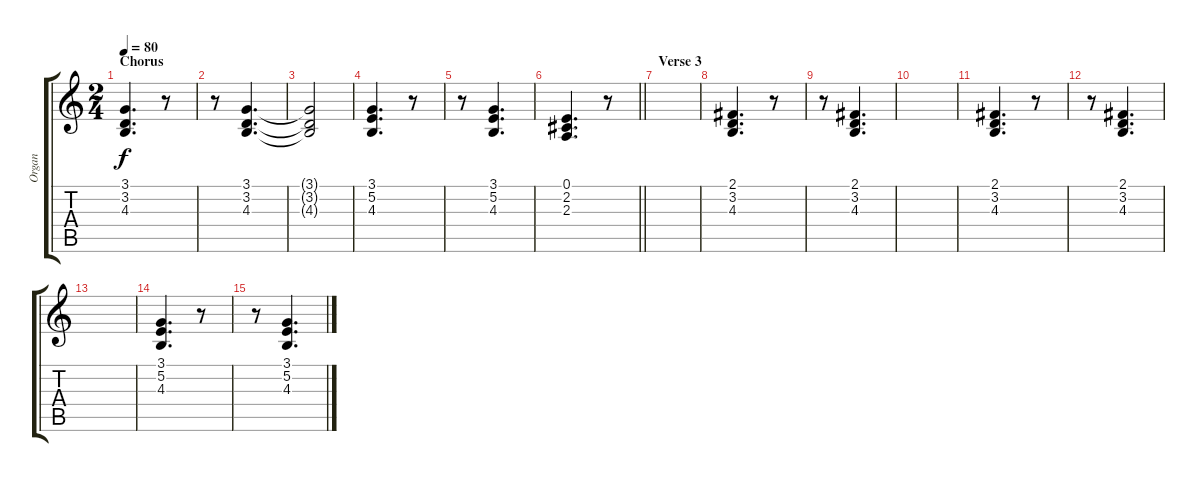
\track ("Organ" "Organ") {instrument drawbarorgan}
\staff {score tabs}
\tuning (E4 B3 G3 D3 A2 E2) {hide}
\ts (2 4)
\section ("" "Chorus")
\tempo 80
\clef g2
\ks c
(3.1 3.2 4.3).4{d dy f} r.8 |
r.8 (3.1 3.2 4.3).4{d} |
(3.1{t} 3.2{t} 4.3{t}).2 |
(3.1 5.2 4.3).4{d} r.8 |
r.8 (3.1 5.2 4.3).4{d} |
\barLineRight lightlight
(0.1 2.2 2.3).4{d} r.8 |
\section ("" "Verse 3")
|
(2.1 3.2 4.3).4{d} r.8 |
r.8 (2.1 3.2 4.3).4{d} |
|
(2.1 3.2 4.3).4{d} r.8 |
r.8 (2.1 3.2 4.3).4{d} |
|
(3.1 5.2 4.3).4{d} r.8 |
r.8 (3.1 5.2 4.3).4{d}
